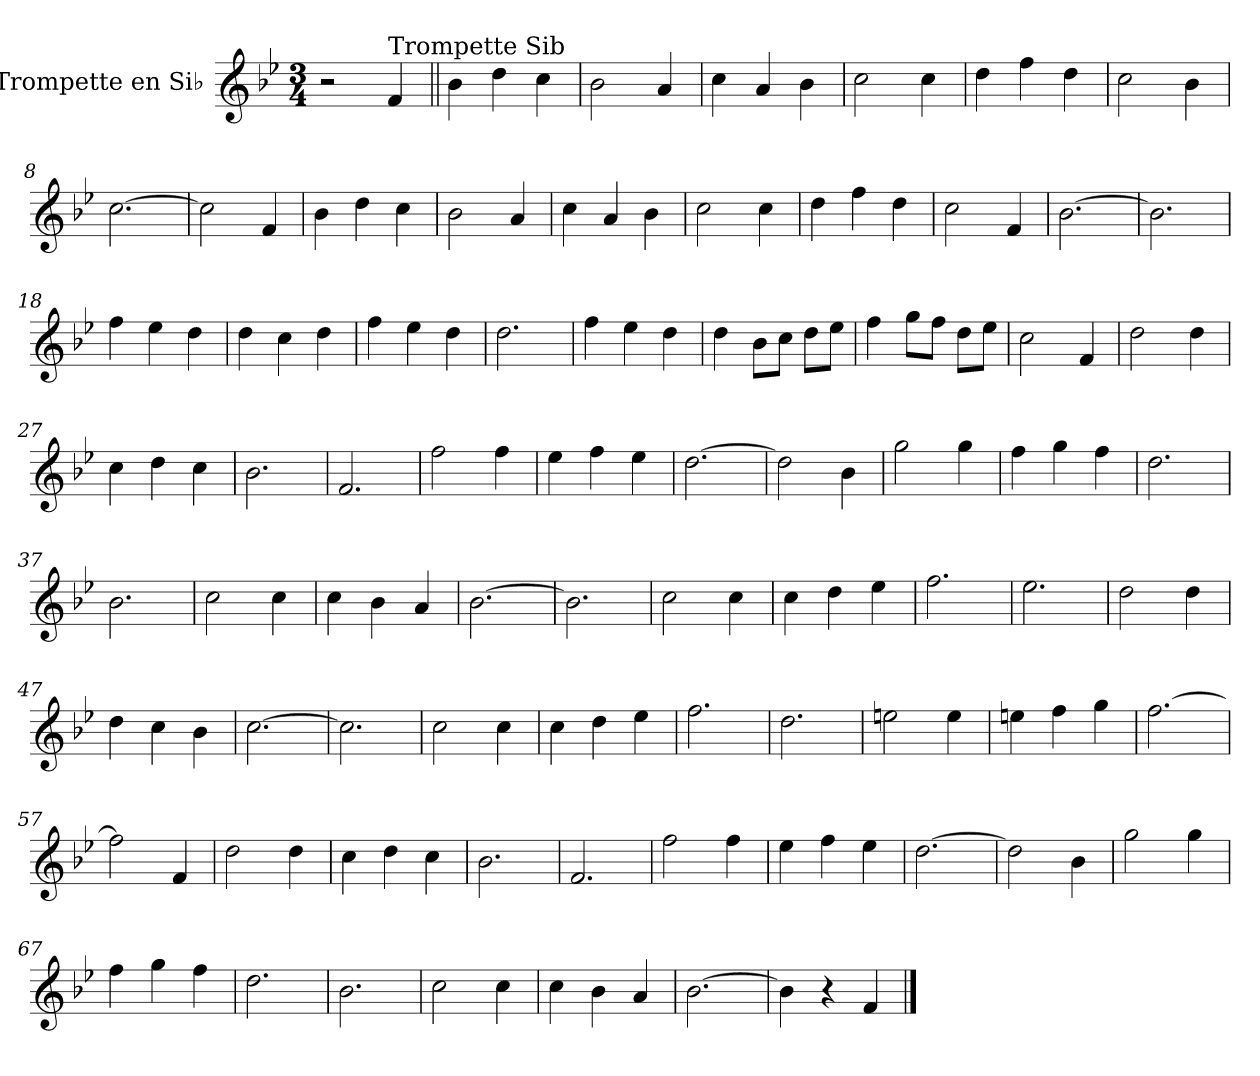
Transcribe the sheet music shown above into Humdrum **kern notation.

**kern
*part1
*staff1
*I"Trompette en Si♭
*I'Tromp. Si♭
*clefG2
*ITrd1c2
*k[b-e-a-d-]
*M3/4
*MM160
=1
2r
!LO:TX:a:t=Trompette Sib
4e-/
=2||
4a-\
4cc\
4b-\
=3
2a-\
4g/
=4
4b-\
4g/
4a-\
=5
2b-\
4b-\
=6
4cc\
4ee-\
4cc\
=7
2b-\
4a-\
=8
[2.b-\
=9
2b-\]
4e-/
!!LO:LB:g=z
=10
4a-\
4cc\
4b-\
=11
2a-\
4g/
=12
4b-\
4g/
4a-\
=13
2b-\
4b-\
=14
4cc\
4ee-\
4cc\
=15
2b-\
4e-/
=16
[2.a-\
=17
2.a-\]
!!LO:LB:g=z
=18
4ee-\
4dd-\
4cc\
=19
4cc\
4b-\
4cc\
=20
4ee-\
4dd-\
4cc\
=21
2.cc\
=22
4ee-\
4dd-\
4cc\
=23
4cc\
8a-\L
8b-\J
8cc\L
8dd-\J
=24
4ee-\
8ff\L
8ee-\J
8cc\L
8dd-\J
=25
2b-\
4e-/
!!LO:LB:g=z
=26
2cc\
4cc\
=27
4b-\
4cc\
4b-\
=28
2.a-\
=29
2.e-/
=30
2ee-\
4ee-\
=31
4dd-\
4ee-\
4dd-\
=32
[2.cc\
=33
2cc\]
4a-\
!!LO:LB:g=z
=34
2ff\
4ff\
=35
4ee-\
4ff\
4ee-\
=36
2.cc\
=37
2.a-\
=38
2b-\
4b-\
=39
4b-\
4a-\
4g/
=40
[2.a-\
=41
2.a-\]
!!LO:LB:g=z
=42
2b-\
4b-\
=43
4b-\
4cc\
4dd-\
=44
2.ee-\
=45
2.dd-\
=46
2cc\
4cc\
=47
4cc\
4b-\
4a-\
=48
[2.b-\
=49
2.b-\]
=50
2b-\
4b-\
=51
4b-\
4cc\
4dd-\
=52
2.ee-\
!!LO:LB:g=z
=53
2.cc\
=54
2ddn\
4dd\
=55
4ddn\
4ee-\
4ff\
=56
[2.ee-\
=57
2ee-\]
4e-/
=58
2cc\
4cc\
=59
4b-\
4cc\
4b-\
=60
2.a-\
=61
2.e-/
=62
2ee-\
4ee-\
!!LO:LB:g=z
=63
4dd-\
4ee-\
4dd-\
=64
[2.cc\
=65
2cc\]
4a-\
=66
2ff\
4ff\
=67
4ee-\
4ff\
4ee-\
=68
2.cc\
=69
2.a-\
=70
2b-\
4b-\
=71
4b-\
4a-\
4g/
=72
[2.a-\
=73
4a-\]
4r
4e-/
==
*-
